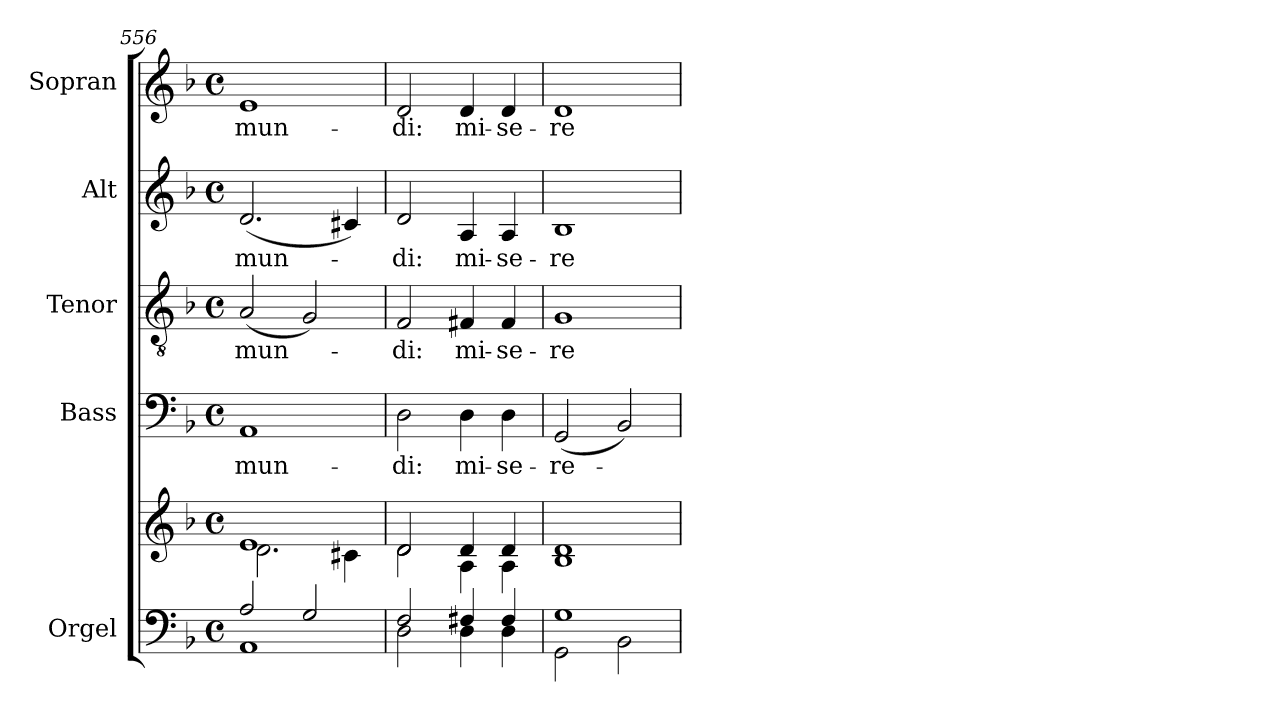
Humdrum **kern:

**kern	**kern	**kern	**text	**kern	**text	**kern	**text	**kern	**text
*part5	*part5	*part4	*part4	*part3	*part3	*part2	*part2	*part1	*part1
*staff6	*staff5	*staff4	*staff4	*staff3	*staff3	*staff2	*staff2	*staff1	*staff1
*I"Orgel	*	*I"Bass	*	*I"Tenor	*	*I"Alt	*	*I"Sopran	*
*I'Org.	*	*I'B	*	*I'T	*	*I'A	*	*I'S	*
*clefF4	*clefG2	*clefF4	*	*clefGv2	*	*clefG2	*	*clefG2	*
*k[b-]	*k[b-]	*k[b-]	*	*k[b-]	*	*k[b-]	*	*k[b-]	*
*F:	*F:	*F:	*	*F:	*	*F:	*	*F:	*
*M4/4	*M4/4	*M4/4	*	*M4/4	*	*M4/4	*	*M4/4	*
*met(c)	*met(c)	*met(c)	*	*met(c)	*	*met(c)	*	*met(c)	*
=556	=556	=556	=556	=556	=556	=556	=556	=556	=556
*^	*^	*	*	*	*	*	*	*	*
!	!	!	!	!	!LO:LY:b	!	!LO:LY:b	!	!LO:LY:b	!	!LO:LY:b
2A/	1AA	1e	2.d\	1AA	mun-	(<2A/	mun-	(<2.d/	mun-	1e	mun-
2G/	.	.	.	.	.	2G/)	.	.	.	.	.
.	.	.	4c#X\	.	.	.	.	4c#X/)	.	.	.
=557	=557	=557	=557	=557	=557	=557	=557	=557	=557	=557	=557
!	!	!	!	!	!LO:LY:b	!	!LO:LY:b	!	!LO:LY:b	!	!LO:LY:b
2F/	2D\	2d/	2d\	2D\	-di:	2F/	-di:	2d/	-di:	2d/	-di:
!	!	!	!	!	!LO:LY:b	!	!LO:LY:b	!	!LO:LY:b	!	!LO:LY:b
4F#X/	4D\	4d/	4A\	4D\	mi-	4F#X/	mi-	4A/	mi-	4d/	mi-
!	!	!	!	!	!LO:LY:b	!	!LO:LY:b	!	!LO:LY:b	!	!LO:LY:b
4F#/	4D\	4d/	4A\	4D\	-se-	4F#/	-se-	4A/	-se-	4d/	-se-
=558	=558	=558	=558	=558	=558	=558	=558	=558	=558	=558	=558
!	!	!	!	!	!LO:LY:b	!	!LO:LY:b	!	!LO:LY:b	!	!LO:LY:b
1G	2GG\	1d	1B-	(<2GG/	-re-	1G	-re-	1B-	-re-	1d	-re-
.	2BB-\	.	.	2BB-/)	.	.	.	.	.	.	.
*v	*v	*	*	*	*	*	*	*	*	*	*
*	*v	*v	*	*	*	*	*	*	*	*
=	=	=	=	=	=	=	=	=	=
*-	*-	*-	*-	*-	*-	*-	*-	*-	*-
